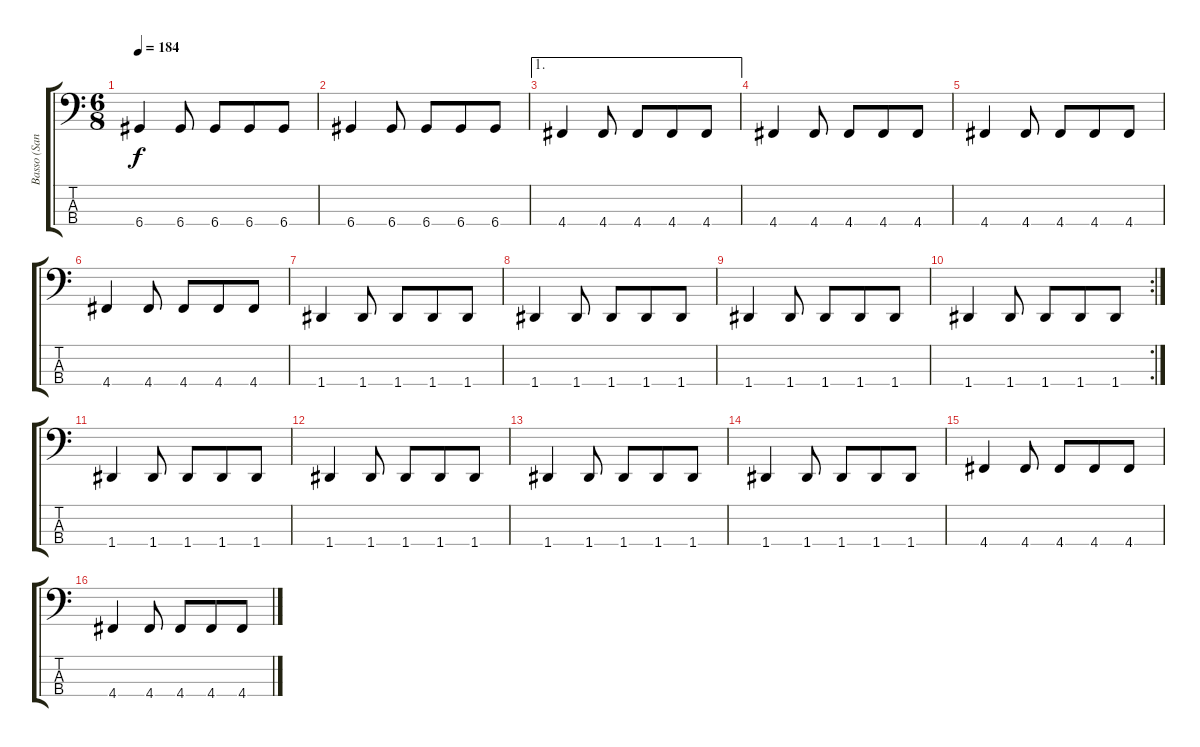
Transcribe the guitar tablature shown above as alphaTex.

\track ("Basso (Santtu)" "Basso (San") {instrument electricbasspick}
\staff {score tabs}
\tuning (G2 D2 A1 D1) {hide}
\ts (6 8)
\tempo 184
\clef f4
\ks c
6.4.4{dy f} 6.4.8 6.4.8 6.4.8 6.4.8 |
6.4.4 6.4.8 6.4.8 6.4.8 6.4.8 |
\ae 1
4.4.4 4.4.8 4.4.8 4.4.8 4.4.8 |
4.4.4 4.4.8 4.4.8 4.4.8 4.4.8 |
4.4.4 4.4.8 4.4.8 4.4.8 4.4.8 |
4.4.4 4.4.8 4.4.8 4.4.8 4.4.8 |
1.4.4 1.4.8 1.4.8 1.4.8 1.4.8 |
1.4.4 1.4.8 1.4.8 1.4.8 1.4.8 |
1.4.4 1.4.8 1.4.8 1.4.8 1.4.8 |
\rc 2
1.4.4 1.4.8 1.4.8 1.4.8 1.4.8 |
1.4.4 1.4.8 1.4.8 1.4.8 1.4.8 |
1.4.4 1.4.8 1.4.8 1.4.8 1.4.8 |
1.4.4 1.4.8 1.4.8 1.4.8 1.4.8 |
1.4.4 1.4.8 1.4.8 1.4.8 1.4.8 |
4.4.4 4.4.8 4.4.8 4.4.8 4.4.8 |
4.4.4 4.4.8 4.4.8 4.4.8 4.4.8
